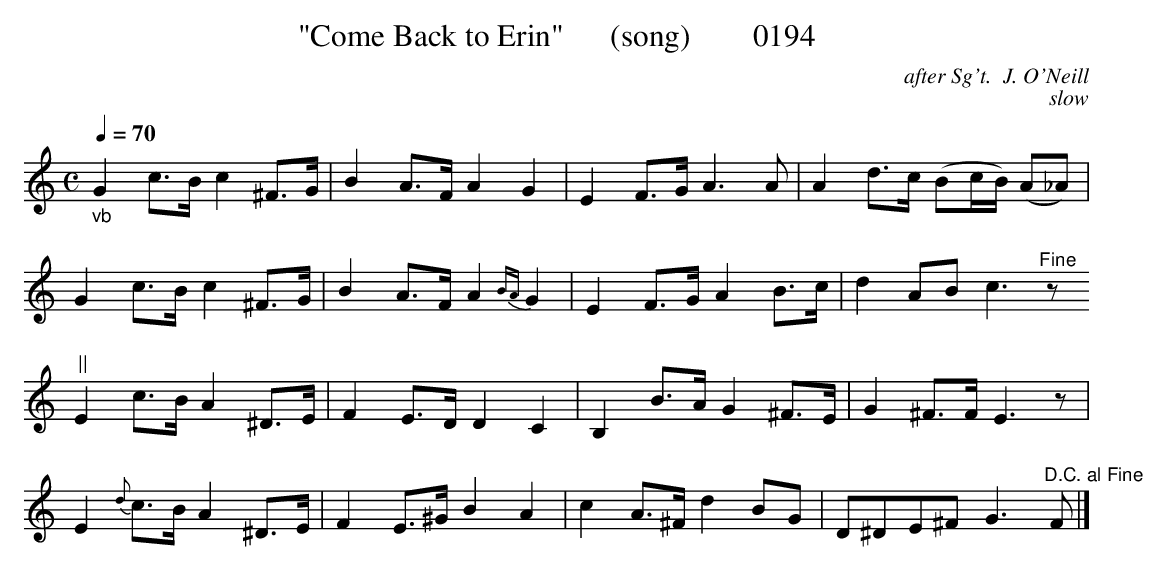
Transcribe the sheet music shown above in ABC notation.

X:1
T: "Come Back to Erin"      (song)        0194
C:after Sg't.  J. O'Neill
C:slow
Q:1/4=70
M:C
L:1/8
K:C
"_vb"G2c3/2B/2 c2^F3/2G/2|B2A3/2F/2 A2G2|E2F3/2G/2 A3A|A2d3/2c/2 (Bc/2B/2) (A_A)|
G2c3/2B/2 c2^F3/2G/2|B2A3/2F/2 A2{BA}G2|E2F3/2G/2 A2B3/2c/2|d2AB c3"^Fine"z"||
E2c3/2B/2 A2^D3/2E/2|F2E3/2D/2 D2C2|B,2B3/2A/2 G2^F3/2E/2|G2^F3/2F/2 E3z|
E2{d}c3/2B/2 A2^D3/2E/2|F2E3/2^G/2 B2A2|c2A3/2^F/2 d2BG|D^DE^F G3"^D.C. al Fine"F|]
